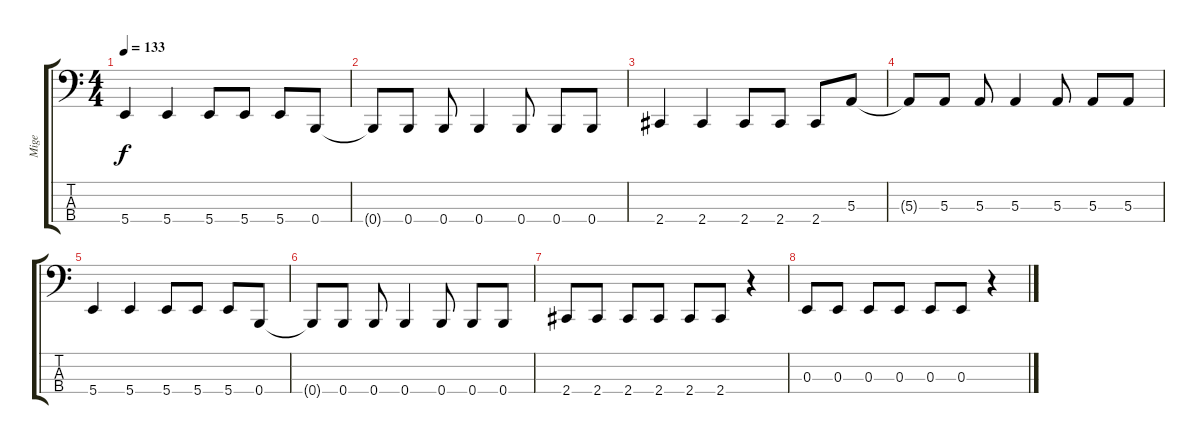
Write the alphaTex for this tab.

\track ("Mige" "Mige") {instrument electricbassfinger}
\staff {score tabs}
\tuning (D2 A1 E1 B0) {hide}
\ts (4 4)
\tempo 133
\clef f4
\ks c
5.4.4{dy f} 5.4.4 5.4.8 5.4.8 5.4.8 0.4.8 |
0.4{t}.8 0.4.8 0.4.8 0.4.4 0.4.8 0.4.8 0.4.8 |
2.4.4 2.4.4 2.4.8 2.4.8 2.4.8 5.3.8 |
5.3{t}.8 5.3.8 5.3.8 5.3.4 5.3.8 5.3.8 5.3.8 |
5.4.4 5.4.4 5.4.8 5.4.8 5.4.8 0.4.8 |
0.4{t}.8 0.4.8 0.4.8 0.4.4 0.4.8 0.4.8 0.4.8 |
2.4.8 2.4.8 2.4.8 2.4.8 2.4.8 2.4.8 r.4 |
0.3.8 0.3.8 0.3.8 0.3.8 0.3.8 0.3.8 r.4
